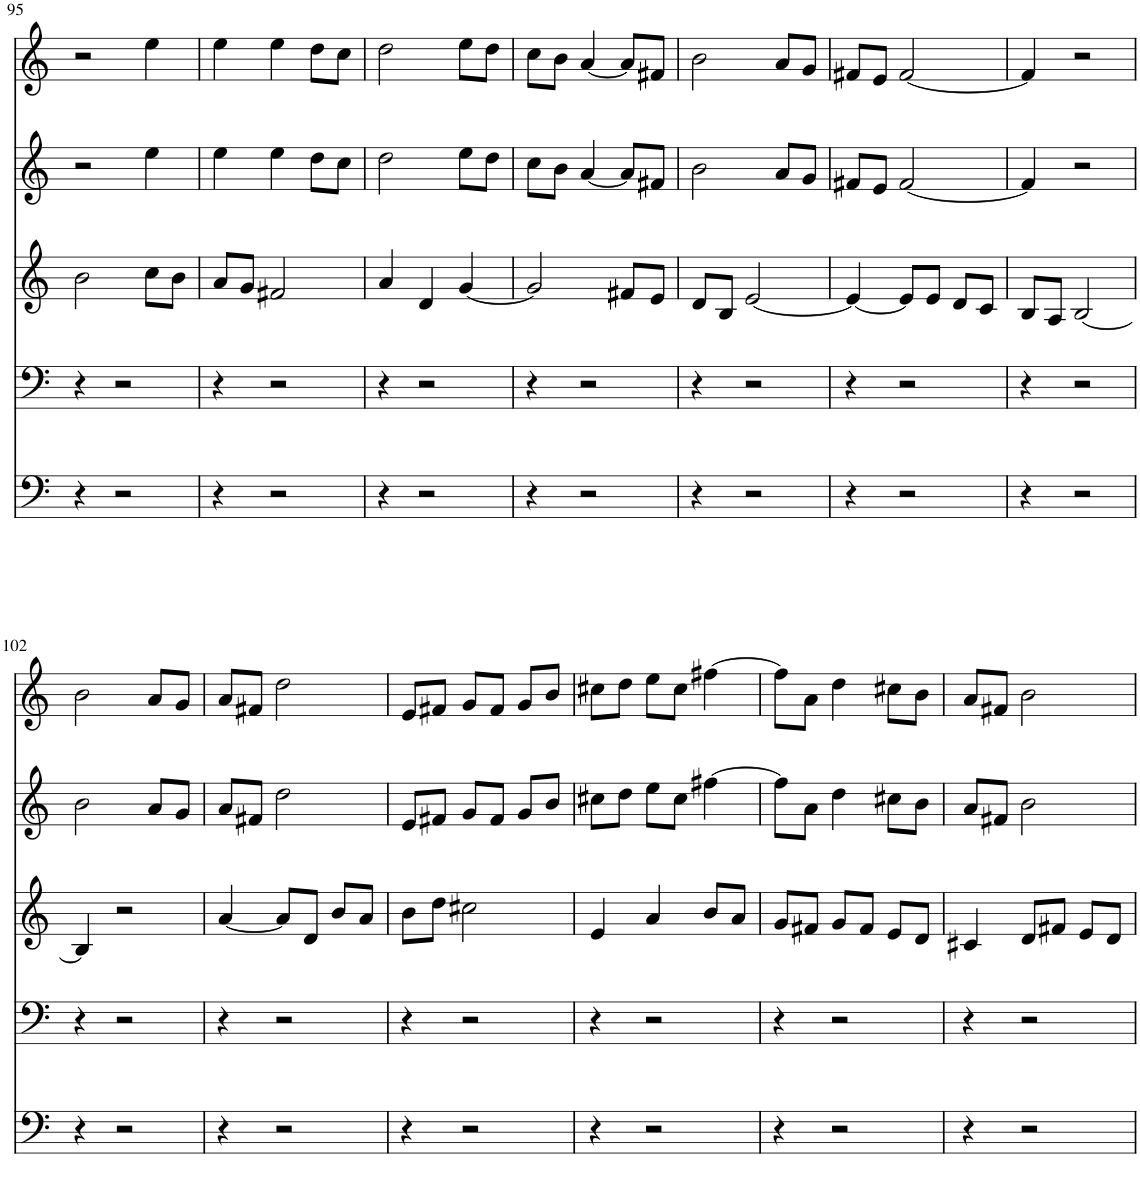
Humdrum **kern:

**kern	**kern	**kern	**kern	**kern
*part5	*part4	*part3	*part2	*part1
*staff5	*staff4	*staff3	*staff2	*staff1
*I"Bass 1	*I"Tenor 1	*I"Alto 1	*I"Sop 2	*I"Treble 1
!!LO:PB:g=z
*clefF4	*clefF4	*clefG2	*clefG2	*clefG2
*	*Trd4c7	*Trd1c2	*	*Trd-7c-12
*k[]	*k[]	*k[]	*k[]	*k[]
*M3/4	*M3/4	*M3/4	*M3/4	*M3/4
=95	=95	=95	=95	=95
4r	4r	2b\	2r	2r
2r	2r	.	.	.
.	.	8cc\L	4ee\	4ee\
.	.	8b\J	.	.
=96	=96	=96	=96	=96
4r	4r	8a/L	4ee\	4ee\
.	.	8g/J	.	.
2r	2r	2f#X/	4ee\	4ee\
.	.	.	8dd\L	8dd\L
.	.	.	8cc\J	8cc\J
=97	=97	=97	=97	=97
4r	4r	4a/	2dd\	2dd\
2r	2r	4d/	.	.
.	.	[4g/	8ee\L	8ee\L
.	.	.	8dd\J	8dd\J
=98	=98	=98	=98	=98
4r	4r	2g/]	8cc\L	8cc\L
.	.	.	8b\J	8b\J
2r	2r	.	[4a/	[4a/
.	.	8f#X/L	8a/L]	8a/L]
.	.	8e/J	8f#X/J	8f#X/J
=99	=99	=99	=99	=99
4r	4r	8d/L	2b\	2b\
.	.	8B/J	.	.
2r	2r	[2e/	.	.
.	.	.	8a/L	8a/L
.	.	.	8g/J	8g/J
=100	=100	=100	=100	=100
4r	4r	4e/_	8f#X/L	8f#X/L
.	.	.	8e/J	8e/J
2r	2r	8e/L]	[2f#/	[2f#/
.	.	8e/J	.	.
.	.	8d/L	.	.
.	.	8c/J	.	.
=101	=101	=101	=101	=101
4r	4r	8B/L	4f#/]	4f#/]
.	.	8A/J	.	.
2r	2r	[2B/	2r	2r
!!LO:LB:g=z
=102	=102	=102	=102	=102
4r	4r	4B/]	2b\	2b\
2r	2r	2r	.	.
.	.	.	8a/L	8a/L
.	.	.	8g/J	8g/J
=103	=103	=103	=103	=103
4r	4r	[4a/	8a/L	8a/L
.	.	.	8f#X/J	8f#X/J
2r	2r	8a/L]	2dd\	2dd\
.	.	8d/J	.	.
.	.	8b/L	.	.
.	.	8a/J	.	.
=104	=104	=104	=104	=104
4r	4r	8b\L	8e/L	8e/L
.	.	8dd\J	8f#X/J	8f#X/J
2r	2r	2cc#X\	8g/L	8g/L
.	.	.	8f#/J	8f#/J
.	.	.	8g/L	8g/L
.	.	.	8b/J	8b/J
=105	=105	=105	=105	=105
4r	4r	4e/	8cc#X\L	8cc#X\L
.	.	.	8dd\J	8dd\J
2r	2r	4a/	8ee\L	8ee\L
.	.	.	8cc#\J	8cc#\J
.	.	8b/L	[4ff#X\	[4ff#X\
.	.	8a/J	.	.
=106	=106	=106	=106	=106
4r	4r	8g/L	8ff#\L]	8ff#\L]
.	.	8f#X/J	8a\J	8a\J
2r	2r	8g/L	4dd\	4dd\
.	.	8f#/J	.	.
.	.	8e/L	8cc#X\L	8cc#X\L
.	.	8d/J	8b\J	8b\J
=107	=107	=107	=107	=107
4r	4r	4c#X/	8a/L	8a/L
.	.	.	8f#X/J	8f#X/J
2r	2r	8d/L	2b\	2b\
.	.	8f#X/J	.	.
.	.	8e/L	.	.
.	.	8d/J	.	.
=	=	=	=	=
*-	*-	*-	*-	*-
